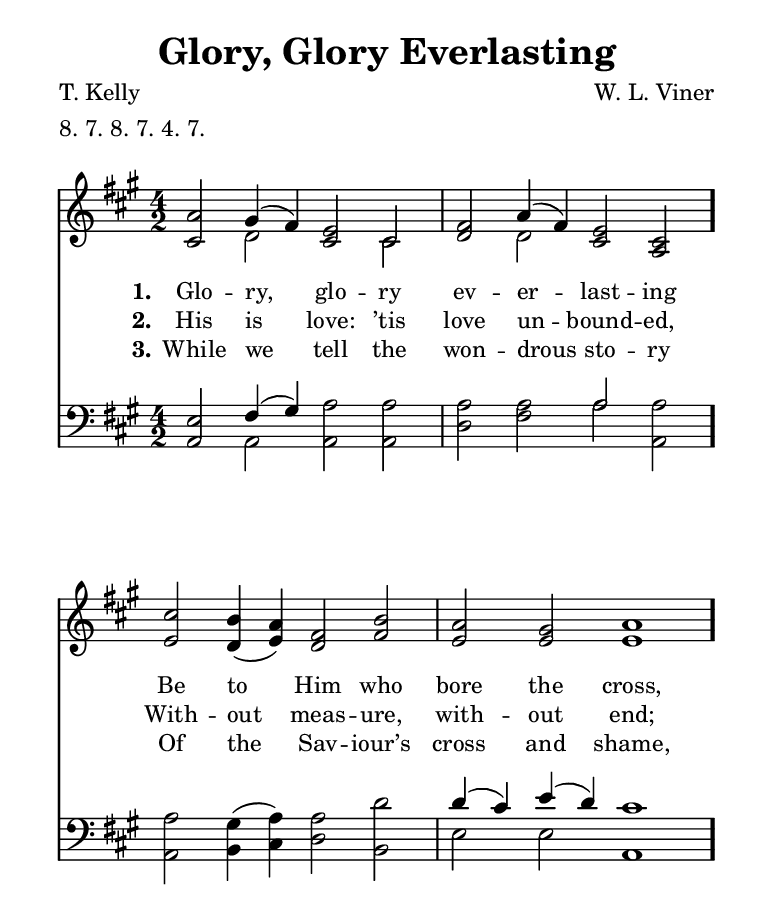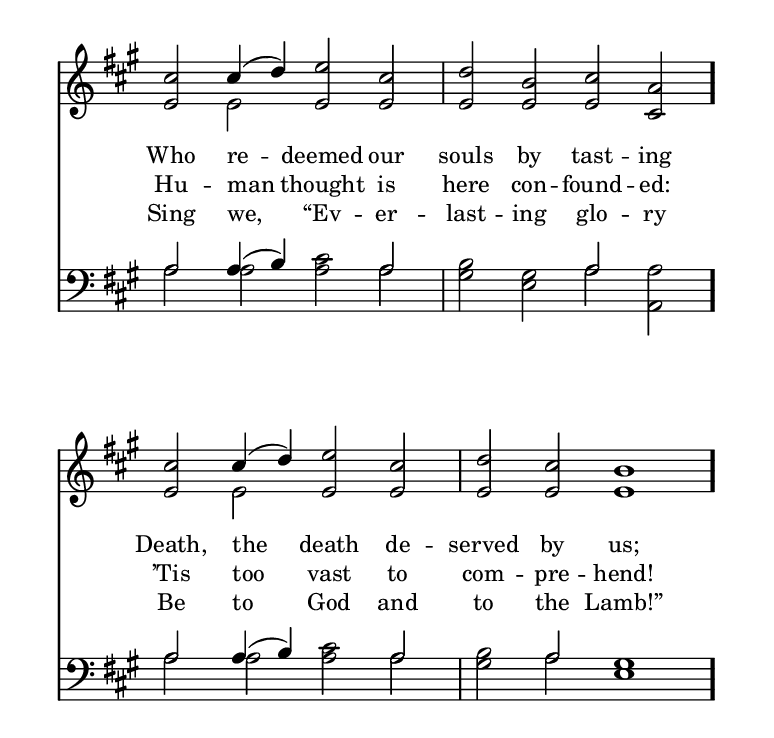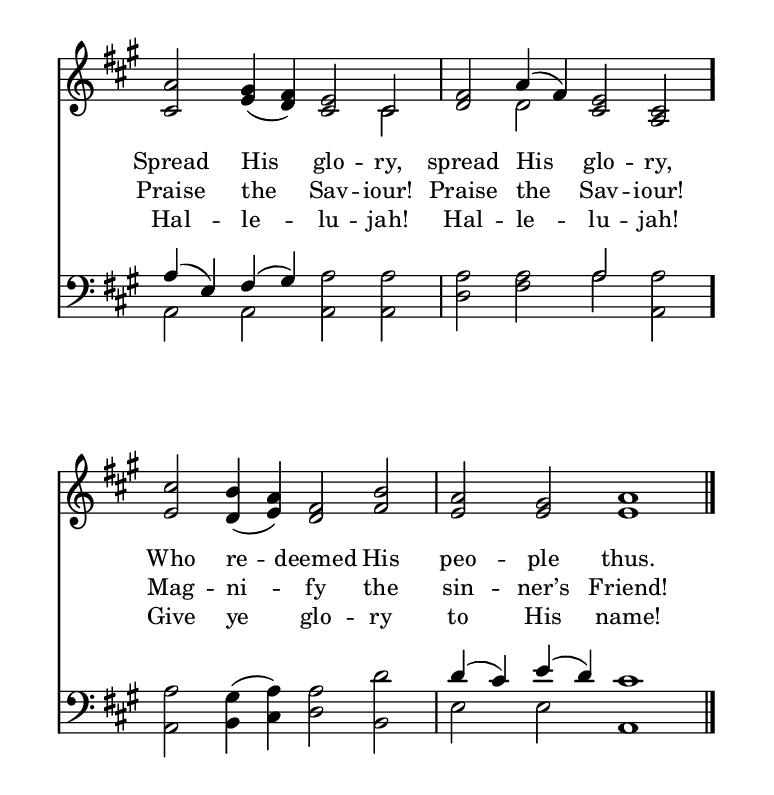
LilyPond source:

\include "common/global.ily"
\paper {
  \include "common/paper.ily"
  ragged-bottom = ##t
  system-system-spacing.padding = 11
}

\header{
  hymnnumber = "291"
  title = "Glory, Glory Everlasting"
  tunename = "Melbourne"
  meter = "8. 7. 8. 7. 4. 7."
  poet = "T. Kelly"
  composer = "W. L. Viner"
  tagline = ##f
}

global = {
  \include "common/overrides.ily"
  \override Staff.TimeSignature.style = #'numbered
  \time 4/2
  \override Score.MetronomeMark.transparent = ##t % hide all fermata changes too
  \tempo 4=140
  \key a \major
  \autoBeamOff
}

notesSoprano = {
\global
\relative c'' {

  a2 gis4( fis) e2 cis | fis a4( fis) e2 cis |
  cis'2 b4( a) fis2 b | a gis a1 |
  cis2 cis4( d) e2 cis | d b cis a |
  cis2 cis4( d) e2 cis | d cis b1 |
  a2 gis4( fis) e2 cis | fis a4( fis) e2 cis |
  cis'2 b4( a) fis2 b | a gis a1 |

  \bar "|."

}
}

notesAlto = {
\global
\relative e' {

  cis2 d cis cis | d d cis a |
  e' d4( e) d2 fis | e e e1 |
  e2 e e e | e e e cis |
  e2 e e e | e e e1 |
  cis2 e4( d) cis2 cis | d d cis a |
  e' d4( e) d2 fis | e e e1 |

}
}

notesTenor = {
\global
\relative a {

  e2 fis4( gis) a2 a | a a a a |
  a2 gis4( a) a2 d | d4( cis) e( d) cis1 |
  a2 a4( b) cis2 a | b gis a a |
  a2 a4( b) cis2 a | b a gis1 |
  a4( e) fis4( gis) a2 a | a a a a |
  a2 gis4( a) a2 d | d4( cis) e( d) cis1 |

}
}

notesBass = {
\global
\relative f, {

  a2 a a a | d fis a a, |
  a2 b4( cis) d2 b | e2 e a,1 |
  a'2 a a a | gis e a a, |
  a'2 a a a | gis a e1 |
  a,2 a a a | d fis a a, |
  a2 b4( cis) d2 b | e2 e a,1 |

}
}

wordsA = \lyricmode {
\set stanza = "1."

Glo -- ry, glo -- ry ev -- er -- last -- ing \bar "."
Be to Him who bore the cross, \bar "."
Who re -- deemed our souls by tast -- ing \bar "."
Death, the death de -- served by us; \bar "."
Spread His glo -- ry, spread His glo -- ry, \bar "."
Who re -- deemed His peo -- ple thus. \bar "."

}

wordsB = \lyricmode {
\set stanza = "2."

His is love: ’tis love un -- bound -- ed,
With -- out meas -- ure, with -- out end;
Hu -- man thought is here con -- found -- ed:
’Tis too vast to com -- pre -- hend!
Praise the Sav -- iour! Praise the Sav -- iour!
Mag -- ni -- fy the sin -- ner’s Friend!

}

wordsC = \lyricmode {
\set stanza = "3."

While we tell the won -- drous sto -- ry
Of the Sav -- iour’s cross and shame,
Sing we, “Ev -- er -- last -- ing glo -- ry
Be to God and to the Lamb!”
Hal -- le -- lu -- jah! Hal -- le -- lu -- jah!
Give ye glo -- ry to His name!

}

\score {
  \context ChoirStaff <<
    \context Staff = upper <<
      \set Staff.autoBeaming = ##f
      \set ChoirStaff.systemStartDelimiter = #'SystemStartBar
      \set ChoirStaff.printPartCombineTexts = ##f
      \partcombine #'(2 . 11) \notesSoprano \notesAlto
      \context NullVoice = sopranos { \voiceOne << \notesSoprano >> }
      \context Lyrics = one   \lyricsto sopranos \wordsA
      \context Lyrics = two   \lyricsto sopranos \wordsB
      \context Lyrics = three \lyricsto sopranos \wordsC
    >>
    \context Staff = men <<
      \set Staff.autoBeaming = ##f
      \clef bass
      \set ChoirStaff.printPartCombineTexts = ##f
      \partcombine #'(2 . 11) \notesTenor \notesBass
    >>
  >>
  \layout {
    \include "common/layout.ily"
  }
  #(cond ((ly:get-option 'eog-midi-permitted) #{ \midi{
    \include "common/midi.ily"
  } #}))
}

\version "2.19.49"  % necessary for upgrading to future LilyPond versions.

% vi:set et ts=2 sw=2 ai nocindent syntax=lilypond:
